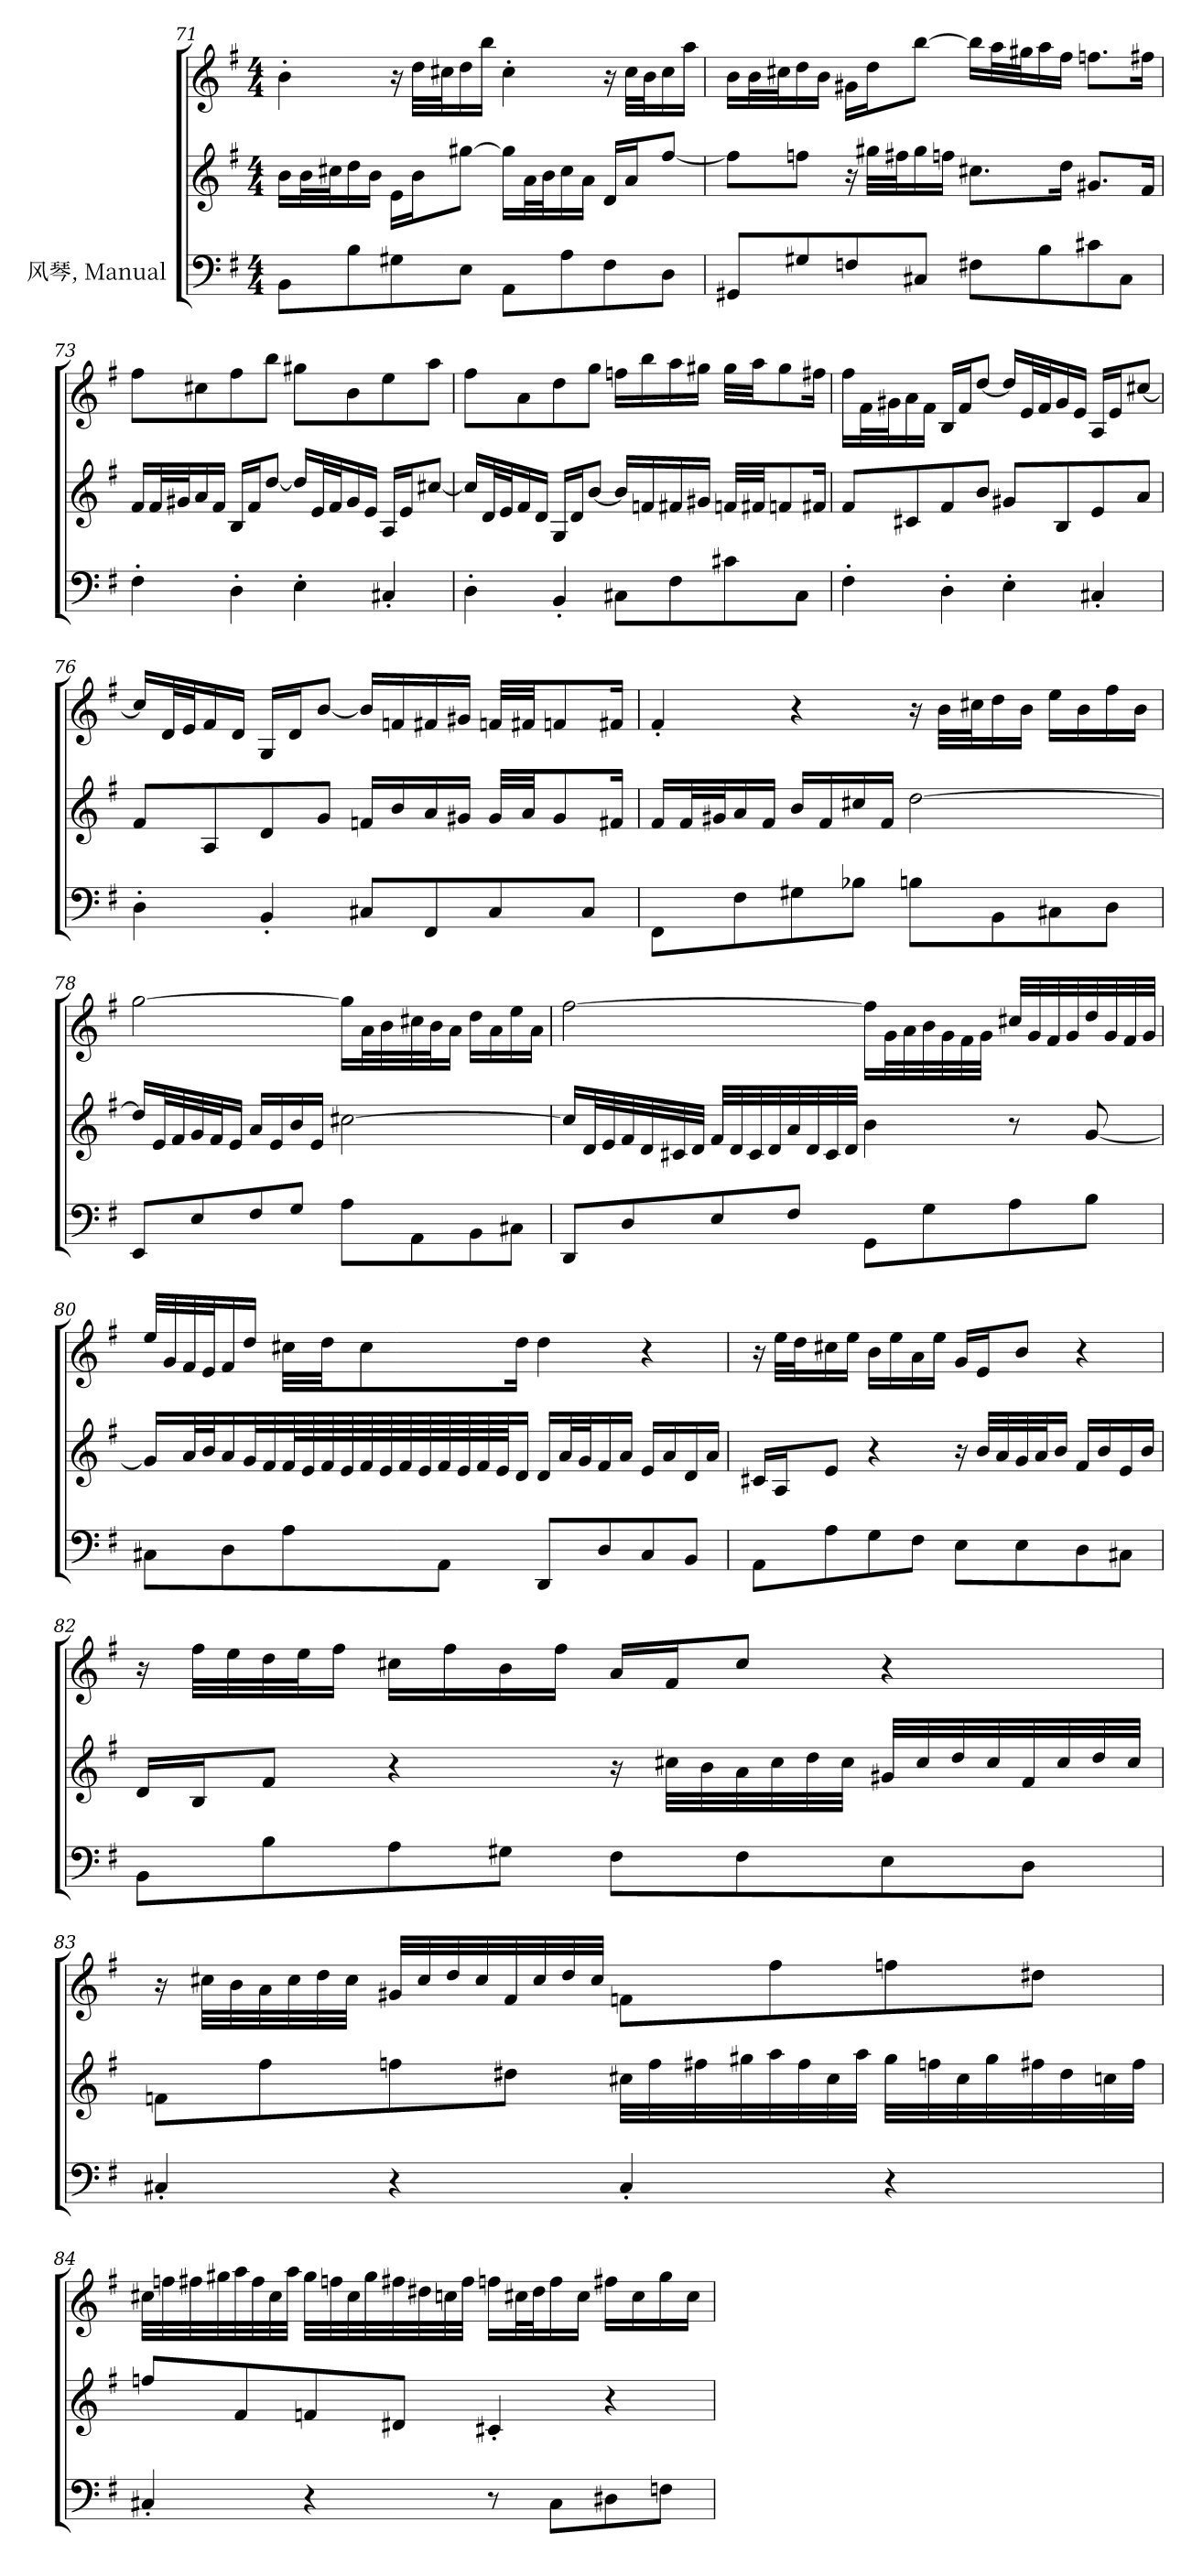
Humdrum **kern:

**kern	**kern	**kern
*part1	*part1	*part1
*staff3	*staff2	*staff1
*I"风琴, Manual	*	*
!!LO:LB:g=z
*clefF4	*clefG2	*clefG2
*k[f#]	*k[f#]	*k[f#]
*M4/4	*M4/4	*M4/4
=71	=71	=71
8BB\L	16b\LL	4b'\
.	32b\L	.
.	32cc#X\J	.
8B\	16dd\	.
.	16b\JJ	.
8G#X\	16e\LL	16r
.	16b\J	32dd\LLL
.	.	32cc#X\J
8E\J	[8gg#X\J	16dd\
.	.	16bb\JJ
8AA\L	16gg#\LL]	4cc#'\
.	32a\L	.
.	32b\J	.
8A\	16cc#\	.
.	16a\JJ	.
8F#\	16d/LL	16r
.	16a/J	32cc#\LLL
.	.	32b\J
8D\J	[8ff#/J	16cc#\
.	.	16aa\JJ
=72	=72	=72
8GG#X/L	8ff#\L]	16b\LL
.	.	32b\L
.	.	32cc#X\J
8G#X/	8ffn\J	16dd\
.	.	16b\JJ
8Fn/	16r	16g#X\LL
.	32gg#X\LLL	16dd\J
.	32ff#X\J	.
8C#X/J	16gg#\	[8bb\J
.	16ffn\JJ	.
8F#X\L	8.cc#X\L	16bb\LL]
.	.	32aa\L
.	.	32gg#X\J
8B\	.	16aa\
.	16dd\Jk	16ff#\JJ
8c#X\	8.g#X/L	8.ffn\L
8C#\J	.	.
.	16f#/Jk	16ff#X\Jk
!!LO:PB:g=z
=73	=73	=73
4F#'\	16f#/LL	8ff#\L
.	32f#/L	.
.	32g#X/J	.
.	16a/	8cc#X\
.	16f#/JJ	.
4D'\	16B/LL	8ff#\
.	16f#/J	.
.	[8dd/J	8bb\J
4E'\	16dd/LL]	8gg#X\L
.	32e/L	.
.	32f#/J	.
.	16g#/	8b\
.	16e/JJ	.
4C#X'/	16A/LL	8ee\
.	16e/J	.
.	[8cc#X/J	8aa\J
=74	=74	=74
4D'\	16cc#/LL]	8ff#\L
.	32d/L	.
.	32e/J	.
.	16f#/	8a\
.	16d/JJ	.
4BB'/	16G/LL	8dd\
.	16d/J	.
.	[8b/J	8gg\J
8C#X\L	16b/LL]	16ffn\LL
.	16fn/	16bb\
8F#\	16f#X/	16aa\
.	16g#X/JJ	16gg#X\JJ
8c#X\	32fn/LLL	32gg#\LLL
.	32f#X/JJ	32aa\JJ
.	8fn/	8gg#\
8C#\J	.	.
.	16f#X/Jk	16ff#X\Jk
!!LO:LB:g=z
=75	=75	=75
4F#'\	8f#/L	16ff#\LL
.	.	32f#\L
.	.	32g#X\J
.	8c#X/	16a\
.	.	16f#\JJ
4D'\	8f#/	16B/LL
.	.	16f#/J
.	8b/J	[8dd/J
4E'\	8g#X/L	16dd/LL]
.	.	32e/L
.	.	32f#/J
.	8B/	16g#/
.	.	16e/JJ
4C#X'/	8e/	16A/LL
.	.	16e/J
.	8a/J	[8cc#X/J
=76	=76	=76
4D'\	8f#/L	16cc#/LL]
.	.	32d/L
.	.	32e/J
.	8A/	16f#/
.	.	16d/JJ
4BB'/	8d/	16G/LL
.	.	16d/J
.	8g/J	[8b/J
8C#X/L	16fn/LL	16b/LL]
.	16b/	16fn/
8FF#/	16a/	16f#X/
.	16g#X/JJ	16g#X/JJ
8C#/	32g#/LLL	32fn/LLL
.	32a/JJ	32f#X/JJ
.	8g#/	8fn/
8C#/J	.	.
.	16f#X/Jk	16f#X/Jk
!!LO:LB:g=z
=77	=77	=77
8FF#\L	16f#/LL	4f#'/
.	32f#/L	.
.	32g#X/J	.
8F#\	16a/	.
.	16f#/JJ	.
8G#X\	16b/LL	4r
.	16f#/	.
8B-X\J	16cc#X/	.
.	16f#/JJ	.
8Bn\L	[2dd\	16r
.	.	32b\LLL
.	.	32cc#X\J
8BB\	.	16dd\
.	.	16b\JJ
8C#X\	.	16ee\LL
.	.	16b\
8D\J	.	16ff#\
.	.	16b\JJ
=78	=78	=78
8EE/L	16dd/LL]	[2gg\
.	32e/L	.
.	32f#/	.
8E/	32g/	.
.	32f#/J	.
.	16e/JJ	.
8F#/	16a/LL	.
.	16e/	.
8G/J	16b/	.
.	16e/JJ	.
8A\L	[2cc#X\	16gg\LL]
.	.	32a\L
.	.	32b\
8AA\	.	32cc#X\
.	.	32b\J
.	.	16a\JJ
8BB\	.	16dd\LL
.	.	16a\
8C#X\J	.	16ee\
.	.	16a\JJ
!!LO:LB:g=z
=79	=79	=79
8DD/L	16cc#/LL]	[2ff#\
.	32d/L	.
.	32e/	.
8D/	32f#/	.
.	32d/	.
.	32c#X/	.
.	32d/JJJ	.
8E/	32f#/LLL	.
.	32d/	.
.	32c#/	.
.	32d/	.
8F#/J	32a/	.
.	32d/	.
.	32c#/	.
.	32d/JJJ	.
8GG\L	4b\	16ff#\LL]
.	.	32g\L
.	.	32a\
8G\	.	32b\
.	.	32g\
.	.	32f#\
.	.	32g\JJJ
8A\	8r	32cc#X/LLL
.	.	32g/
.	.	32f#/
.	.	32g/
8B\J	[8g/	32dd/
.	.	32g/
.	.	32f#/
.	.	32g/JJJ
!!LO:PB:g=z
=80	=80	=80
8C#X\L	16g/LL]	32ee/LLL
.	.	32g/
.	32a/L	32f#/
.	32b/J	32e/J
8D\	16a/	16f#/
.	32g/L	16dd/JJ
.	32f#/	.
8A\	64f#/L	32cc#X\LLL
.	64e/	.
.	64f#/	32dd\JJ
.	64e/	.
.	64f#/	8cc#\
.	64e/	.
.	64f#/	.
.	64e/	.
8AA\J	64f#/	.
.	64e/	.
.	64f#/	.
.	64e/JJ	.
.	16d/JJ	16dd\Jk
8DD/L	16d/LL	4dd\
.	32a/L	.
.	32g/J	.
8D/	16f#/	.
.	16a/JJ	.
8C#/	16e/LL	4r
.	16a/	.
8BB/J	16d/	.
.	16a/JJ	.
!!LO:LB:g=z
=81	=81	=81
8AA\L	16c#X/LL	16r
.	16A/J	32ee\LLL
.	.	32dd\J
8A\	8e/J	16cc#X\
.	.	16ee\JJ
8G\	4r	16b\LL
.	.	16ee\
8F#\J	.	16a\
.	.	16ee\JJ
8E\L	16r	16g/LL
.	32b/LLL	16e/J
.	32a/	.
8E\	32g/	8b/J
.	32a/J	.
.	16b/JJ	.
8D\	16f#/LL	4r
.	16b/	.
8C#X\J	16e/	.
.	16b/JJ	.
!!LO:LB:g=z
=82	=82	=82
8BB\L	16d/LL	16r
.	16B/J	32ff#\LLL
.	.	32ee\
8B\	8f#/J	32dd\
.	.	32ee\J
.	.	16ff#\JJ
8A\	4r	16cc#X\LL
.	.	16ff#\
8G#X\J	.	16b\
.	.	16ff#\JJ
8F#\L	16r	16a/LL
.	32cc#X\LLL	16f#/J
.	32b\	.
8F#\	32a\	8cc#/J
.	32cc#\	.
.	32dd\	.
.	32cc#\JJJ	.
8E\	32g#X/LLL	4r
.	32cc#/	.
.	32dd/	.
.	32cc#/	.
8D\J	32f#/	.
.	32cc#/	.
.	32dd/	.
.	32cc#/JJJ	.
!!LO:LB:g=z
=83	=83	=83
4C#X'/	8fn\L	16r
.	.	32cc#X\LLL
.	.	32b\
.	8ff#\	32a\
.	.	32cc#\
.	.	32dd\
.	.	32cc#\JJJ
4r	8ffn\	32g#X/LLL
.	.	32cc#/
.	.	32dd/
.	.	32cc#/
.	8dd#X\J	32f#/
.	.	32cc#/
.	.	32dd/
.	.	32cc#/JJJ
4C#'/	32cc#X\LLL	8fn\L
.	32ff\	.
.	32ff#X\	.
.	32gg#X\	.
.	32aa\	8ff#\
.	32ff#\	.
.	32cc#\	.
.	32aa\JJJ	.
4r	32gg#\LLL	8ffn\
.	32ffn\	.
.	32cc#\	.
.	32gg#\	.
.	32ff#X\	8dd#X\J
.	32dd#\	.
.	32ccn\	.
.	32ff#\JJJ	.
!!LO:PB:g=z
=84	=84	=84
4C#X'/	8ffn/L	32cc#X\LLL
.	.	32ffn\
.	.	32ff#X\
.	.	32gg#X\
.	8f#/	32aa\
.	.	32ff#\
.	.	32cc#\
.	.	32aa\JJJ
4r	8fn/	32gg#\LLL
.	.	32ffn\
.	.	32cc#\
.	.	32gg#\
.	8d#X/J	32ff#X\
.	.	32dd#X\
.	.	32ccn\
.	.	32ff#\JJJ
8r	4c#X'/	16ffn\LL
.	.	32cc#X\L
.	.	32dd#\J
8C#\L	.	16ff\
.	.	16cc#\JJ
8D#X\	4r	16ff#X\LL
.	.	16cc#\
8Fn\J	.	16gg#\
.	.	16cc#\JJ
=	=	=
*-	*-	*-
